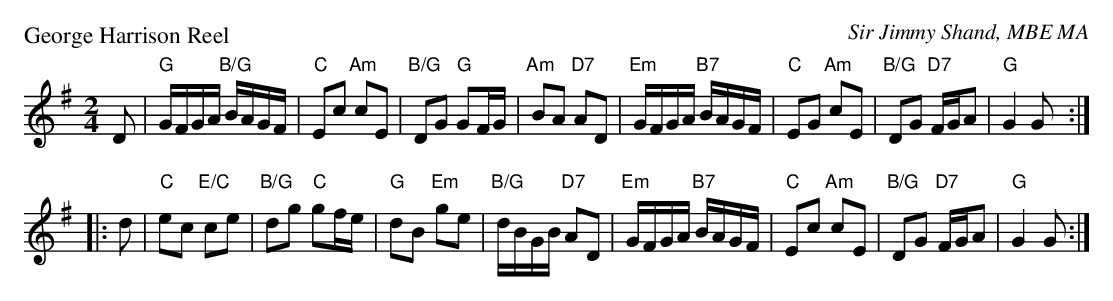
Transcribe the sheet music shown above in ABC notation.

X:1
P: George Harrison Reel
C: Sir Jimmy Shand, MBE MA
M:2/4
L:1/16
K: G
D2 |\
"G"GFGA "B/G"BAGF | "C"E2c2 "Am"c2E2 | "B/G"D2G2 "G"G2FG | "Am"B2A2 "D7"A2D2 |\
"Em"GFGA "B7"BAGF | "C"E2G2 "Am"c2E2 | "B/G"D2G2 "D7"FGA2 | "G"G4 G2 :|
|: d2 |\
"C"e2c2 "E/C"c2e2 | "B/G"d2g2 "C"g2fe | "G"d2B2 "Em"g2e2 | "B/G"dBGB "D7"A2D2 |\
"Em"GFGA "B7"BAGF | "C"E2c2 "Am"c2E2 | "B/G"D2G2 "D7"FGA2 | "G"G4 G2 :|
